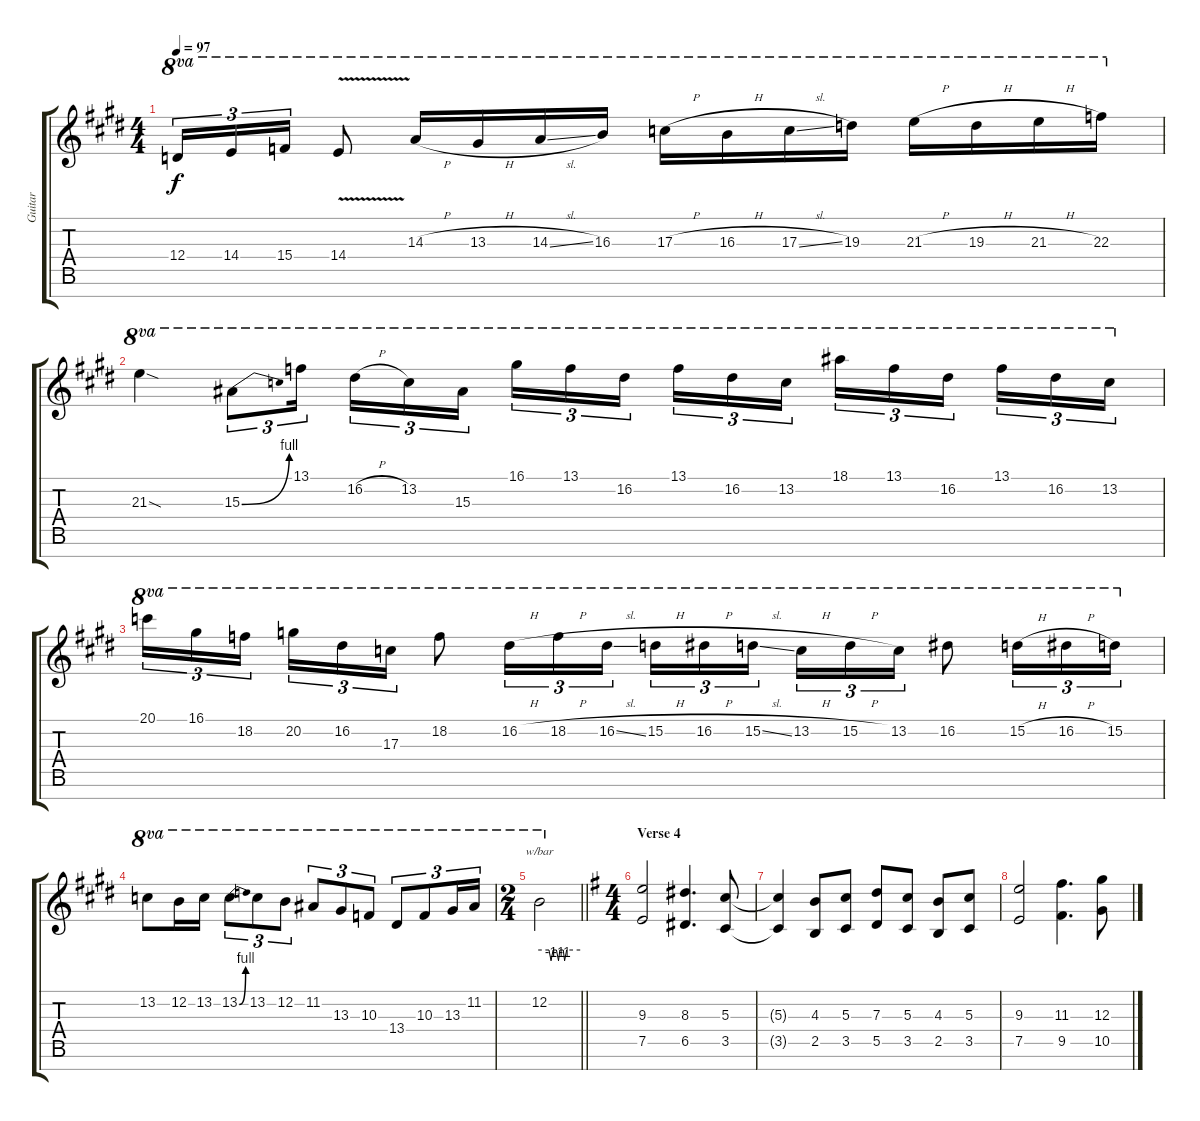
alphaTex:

\track ("Guitar" "Guitar") {instrument distortionguitar}
\staff {score tabs}
\tuning (E4 B3 G3 D3 A2 E2 B1) {hide}
\ts (4 4)
\tempo 97
\clef g2
\ks c#minor
12.4.16{tu (3 2) ot 8va dy f} 14.4.16{tu (3 2) ot 8va} 15.4.16{tu (3 2) ot 8va} 14.4{v}.8{ot 8va} 14.3{h}.16{ot 8va} 13.3{h}.16{ot 8va} 14.3{sl}.16{ot 8va} 16.3.16{ot 8va} 17.3{h}.16{ot 8va} 16.3{h}.16{ot 8va} 17.3{sl}.16{ot 8va} 19.3.16{ot 8va} 21.3{h}.16{ot 8va} 19.3{h}.16{ot 8va} 21.3{h}.16{ot 8va} 22.3.16{ot 8va} |
21.3{sod}.4{ot 8va} 15.3{be (bend 0 0 60 4)}.8{tu (3 2) ot 8va} 13.1.16{tu (3 2) ot 8va beam splitsecondary} 16.2{h}.16{tu (3 2) ot 8va} 13.2.16{tu (3 2) ot 8va} 15.3.16{tu (3 2) ot 8va} 16.1.16{tu (3 2) ot 8va} 13.1.16{tu (3 2) ot 8va} 16.2.16{tu (3 2) ot 8va beam splitsecondary} 13.1.16{tu (3 2) ot 8va} 16.2.16{tu (3 2) ot 8va} 13.2.16{tu (3 2) ot 8va} 18.1.16{tu (3 2) ot 8va} 13.1.16{tu (3 2) ot 8va} 16.2.16{tu (3 2) ot 8va beam splitsecondary} 13.1.16{tu (3 2) ot 8va} 16.2.16{tu (3 2) ot 8va} 13.2.16{tu (3 2) ot 8va} |
20.1.16{tu (3 2) ot 8va} 16.1.16{tu (3 2) ot 8va} 18.2.16{tu (3 2) ot 8va beam splitsecondary} 20.2.16{tu (3 2) ot 8va} 16.2.16{tu (3 2) ot 8va} 17.3.16{tu (3 2) ot 8va} 18.2.8{ot 8va} 16.2{h}.16{tu (3 2) ot 8va} 18.2{h}.16{tu (3 2) ot 8va} 16.2{sl}.16{tu (3 2) ot 8va} 15.2{h}.16{tu (3 2) ot 8va} 16.2{h}.16{tu (3 2) ot 8va} 15.2{sl}.16{tu (3 2) ot 8va beam splitsecondary} 13.2{h}.16{tu (3 2) ot 8va} 15.2{h}.16{tu (3 2) ot 8va} 13.2.16{tu (3 2) ot 8va} 16.2.8{ot 8va} 15.2{h}.16{tu (3 2) ot 8va} 16.2{h}.16{tu (3 2) ot 8va} 15.2.16{tu (3 2) ot 8va} |
13.2.8{ot 8va} 12.2.16{ot 8va} 13.2.16{ot 8va} 13.2{be (bend 0 0 60 4)}.8{tu (3 2) ot 8va} 13.2.8{tu (3 2) ot 8va} 12.2.8{tu (3 2) ot 8va} 11.2.8{tu (3 2) ot 8va} 13.3.8{tu (3 2) ot 8va} 10.3.8{tu (3 2) ot 8va} 13.4.8{tu (3 2) ot 8va} 10.3.8{tu (3 2) ot 8va} 13.3.16{tu (3 2) ot 8va} 11.2.16{tu (3 2) ot 8va} |
\ts (2 4)
\barLineRight lightlight
12.2.2{tbe (custom default 0 0 14 0 17 -4 20 0 25 0 28 -4 30 0 35 0 37 -4 40 0 60 0) ot 8va} |
\ts (4 4)
\section ("" "Verse 4")
\ks eminor
(9.3 7.5).2 (8.3 6.5).4{d} (5.3 3.5).8 |
(5.3{t} 3.5{t}).4 (4.3 2.5).8 (5.3 3.5).8 (7.3 5.5).8 (5.3 3.5).8 (4.3 2.5).8 (5.3 3.5).8 |
(9.3 7.5).2 (11.3 9.5).4{d} (12.3 10.5).8
